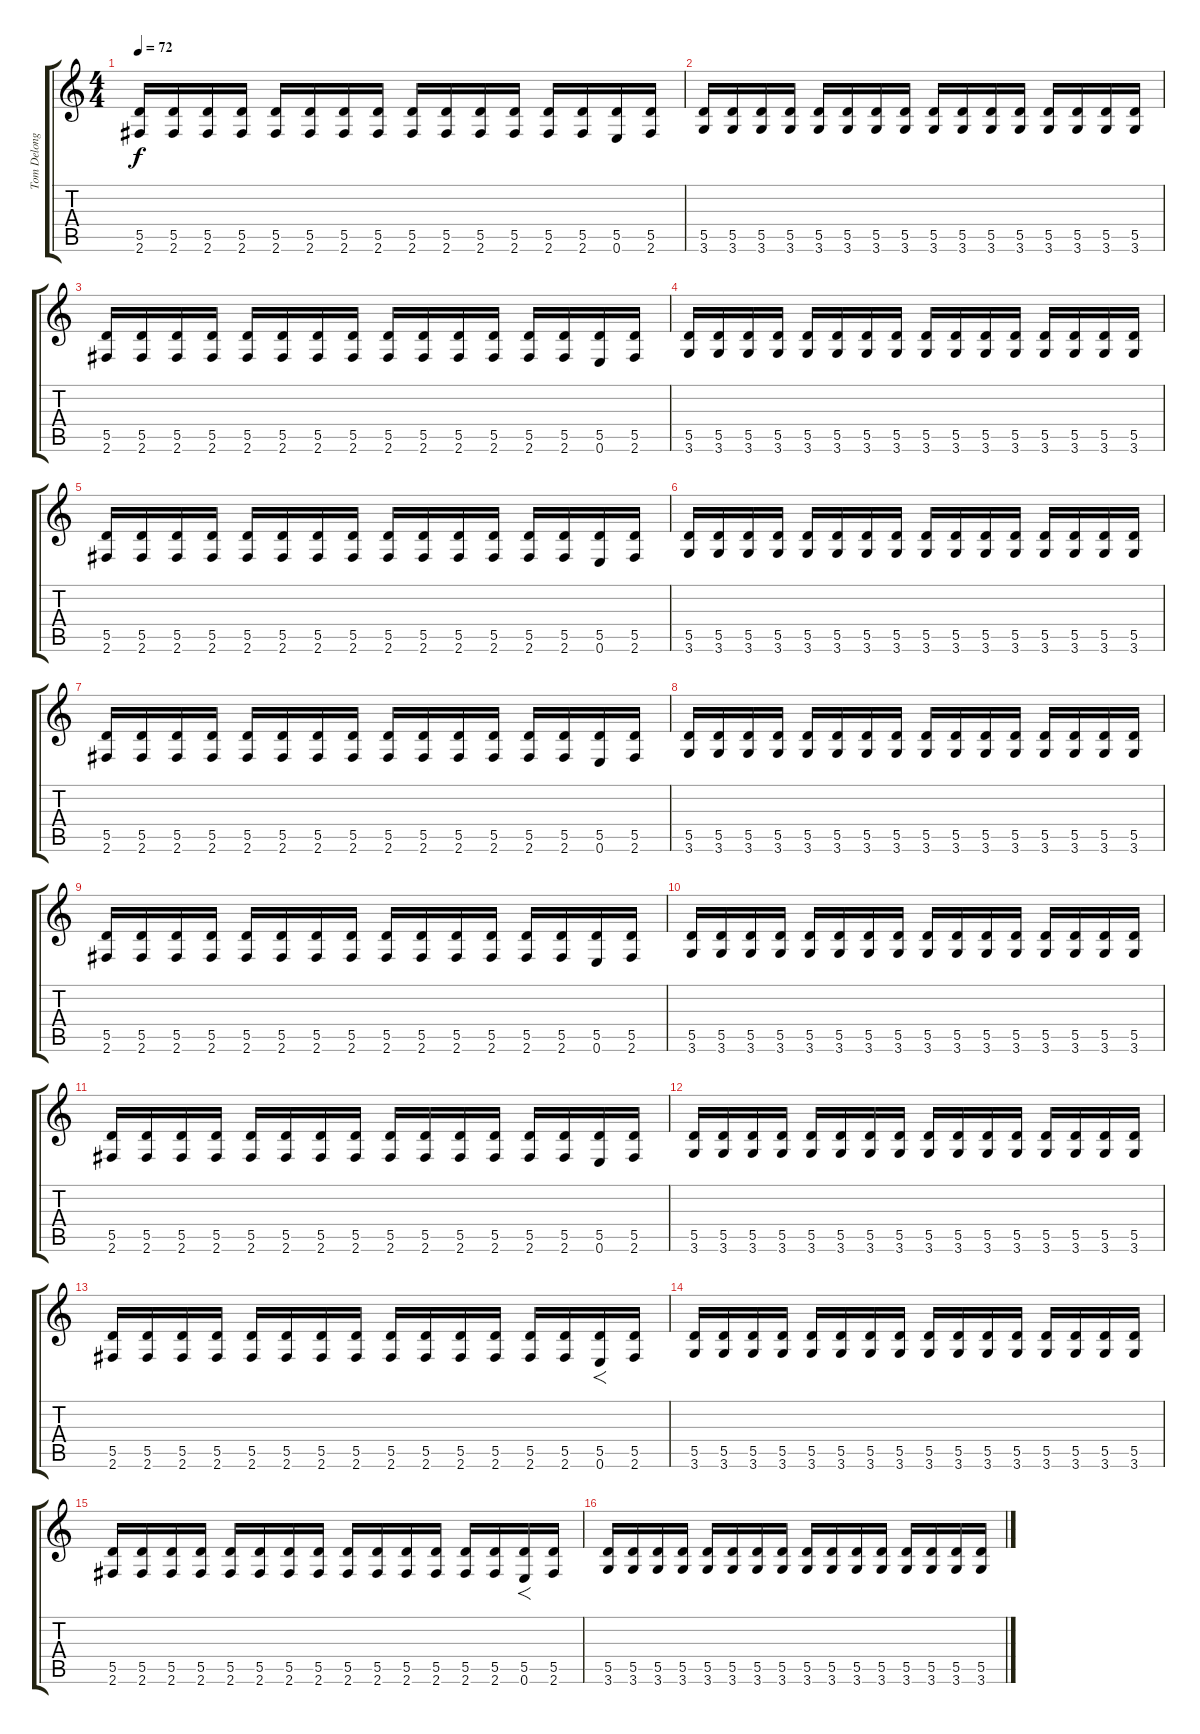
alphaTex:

\track ("Tom Delong (Distortion)" "Tom Delong") {instrument distortionguitar}
\staff {score tabs}
\tuning (E4 B3 G3 D3 A2 E2) {hide}
\ts (4 4)
\tempo 72
\clef g2
\ks c
(5.5 2.6).16{dy f} (5.5 2.6).16 (5.5 2.6).16 (5.5 2.6).16 (5.5 2.6).16 (5.5 2.6).16 (5.5 2.6).16 (5.5 2.6).16 (5.5 2.6).16 (5.5 2.6).16 (5.5 2.6).16 (5.5 2.6).16 (5.5 2.6).16 (5.5 2.6).16 (5.5 0.6).16 (5.5 2.6).16 |
(5.5 3.6).16 (5.5 3.6).16 (5.5 3.6).16 (5.5 3.6).16 (5.5 3.6).16 (5.5 3.6).16 (5.5 3.6).16 (5.5 3.6).16 (5.5 3.6).16 (5.5 3.6).16 (5.5 3.6).16 (5.5 3.6).16 (5.5 3.6).16 (5.5 3.6).16 (5.5 3.6).16 (5.5 3.6).16 |
(5.5 2.6).16 (5.5 2.6).16 (5.5 2.6).16 (5.5 2.6).16 (5.5 2.6).16 (5.5 2.6).16 (5.5 2.6).16 (5.5 2.6).16 (5.5 2.6).16 (5.5 2.6).16 (5.5 2.6).16 (5.5 2.6).16 (5.5 2.6).16 (5.5 2.6).16 (5.5 0.6).16 (5.5 2.6).16 |
(5.5 3.6).16 (5.5 3.6).16 (5.5 3.6).16 (5.5 3.6).16 (5.5 3.6).16 (5.5 3.6).16 (5.5 3.6).16 (5.5 3.6).16 (5.5 3.6).16 (5.5 3.6).16 (5.5 3.6).16 (5.5 3.6).16 (5.5 3.6).16 (5.5 3.6).16 (5.5 3.6).16 (5.5 3.6).16 |
(5.5 2.6).16 (5.5 2.6).16 (5.5 2.6).16 (5.5 2.6).16 (5.5 2.6).16 (5.5 2.6).16 (5.5 2.6).16 (5.5 2.6).16 (5.5 2.6).16 (5.5 2.6).16 (5.5 2.6).16 (5.5 2.6).16 (5.5 2.6).16 (5.5 2.6).16 (5.5 0.6).16 (5.5 2.6).16 |
(5.5 3.6).16 (5.5 3.6).16 (5.5 3.6).16 (5.5 3.6).16 (5.5 3.6).16 (5.5 3.6).16 (5.5 3.6).16 (5.5 3.6).16 (5.5 3.6).16 (5.5 3.6).16 (5.5 3.6).16 (5.5 3.6).16 (5.5 3.6).16 (5.5 3.6).16 (5.5 3.6).16 (5.5 3.6).16 |
(5.5 2.6).16 (5.5 2.6).16 (5.5 2.6).16 (5.5 2.6).16 (5.5 2.6).16 (5.5 2.6).16 (5.5 2.6).16 (5.5 2.6).16 (5.5 2.6).16 (5.5 2.6).16 (5.5 2.6).16 (5.5 2.6).16 (5.5 2.6).16 (5.5 2.6).16 (5.5 0.6).16 (5.5 2.6).16 |
(5.5 3.6).16 (5.5 3.6).16 (5.5 3.6).16 (5.5 3.6).16 (5.5 3.6).16 (5.5 3.6).16 (5.5 3.6).16 (5.5 3.6).16 (5.5 3.6).16 (5.5 3.6).16 (5.5 3.6).16 (5.5 3.6).16 (5.5 3.6).16 (5.5 3.6).16 (5.5 3.6).16 (5.5 3.6).16 |
(5.5 2.6).16 (5.5 2.6).16 (5.5 2.6).16 (5.5 2.6).16 (5.5 2.6).16 (5.5 2.6).16 (5.5 2.6).16 (5.5 2.6).16 (5.5 2.6).16 (5.5 2.6).16 (5.5 2.6).16 (5.5 2.6).16 (5.5 2.6).16 (5.5 2.6).16 (5.5 0.6).16 (5.5 2.6).16 |
(5.5 3.6).16 (5.5 3.6).16 (5.5 3.6).16 (5.5 3.6).16 (5.5 3.6).16 (5.5 3.6).16 (5.5 3.6).16 (5.5 3.6).16 (5.5 3.6).16 (5.5 3.6).16 (5.5 3.6).16 (5.5 3.6).16 (5.5 3.6).16 (5.5 3.6).16 (5.5 3.6).16 (5.5 3.6).16 |
(5.5 2.6).16 (5.5 2.6).16 (5.5 2.6).16 (5.5 2.6).16 (5.5 2.6).16 (5.5 2.6).16 (5.5 2.6).16 (5.5 2.6).16 (5.5 2.6).16 (5.5 2.6).16 (5.5 2.6).16 (5.5 2.6).16 (5.5 2.6).16 (5.5 2.6).16 (5.5 0.6).16 (5.5 2.6).16 |
(5.5 3.6).16 (5.5 3.6).16 (5.5 3.6).16 (5.5 3.6).16 (5.5 3.6).16 (5.5 3.6).16 (5.5 3.6).16 (5.5 3.6).16 (5.5 3.6).16 (5.5 3.6).16 (5.5 3.6).16 (5.5 3.6).16 (5.5 3.6).16 (5.5 3.6).16 (5.5 3.6).16 (5.5 3.6).16 |
(5.5 2.6).16 (5.5 2.6).16 (5.5 2.6).16 (5.5 2.6).16 (5.5 2.6).16 (5.5 2.6).16 (5.5 2.6).16 (5.5 2.6).16 (5.5 2.6).16 (5.5 2.6).16 (5.5 2.6).16 (5.5 2.6).16 (5.5 2.6).16 (5.5 2.6).16 (5.5 0.6).16{f} (5.5 2.6).16 |
(5.5 3.6).16 (5.5 3.6).16 (5.5 3.6).16 (5.5 3.6).16 (5.5 3.6).16 (5.5 3.6).16 (5.5 3.6).16 (5.5 3.6).16 (5.5 3.6).16 (5.5 3.6).16 (5.5 3.6).16 (5.5 3.6).16 (5.5 3.6).16 (5.5 3.6).16 (5.5 3.6).16 (5.5 3.6).16 |
(5.5 2.6).16 (5.5 2.6).16 (5.5 2.6).16 (5.5 2.6).16 (5.5 2.6).16 (5.5 2.6).16 (5.5 2.6).16 (5.5 2.6).16 (5.5 2.6).16 (5.5 2.6).16 (5.5 2.6).16 (5.5 2.6).16 (5.5 2.6).16 (5.5 2.6).16 (5.5 0.6).16{f} (5.5 2.6).16 |
(5.5 3.6).16 (5.5 3.6).16 (5.5 3.6).16 (5.5 3.6).16 (5.5 3.6).16 (5.5 3.6).16 (5.5 3.6).16 (5.5 3.6).16 (5.5 3.6).16 (5.5 3.6).16 (5.5 3.6).16 (5.5 3.6).16 (5.5 3.6).16 (5.5 3.6).16 (5.5 3.6).16 (5.5 3.6).16
